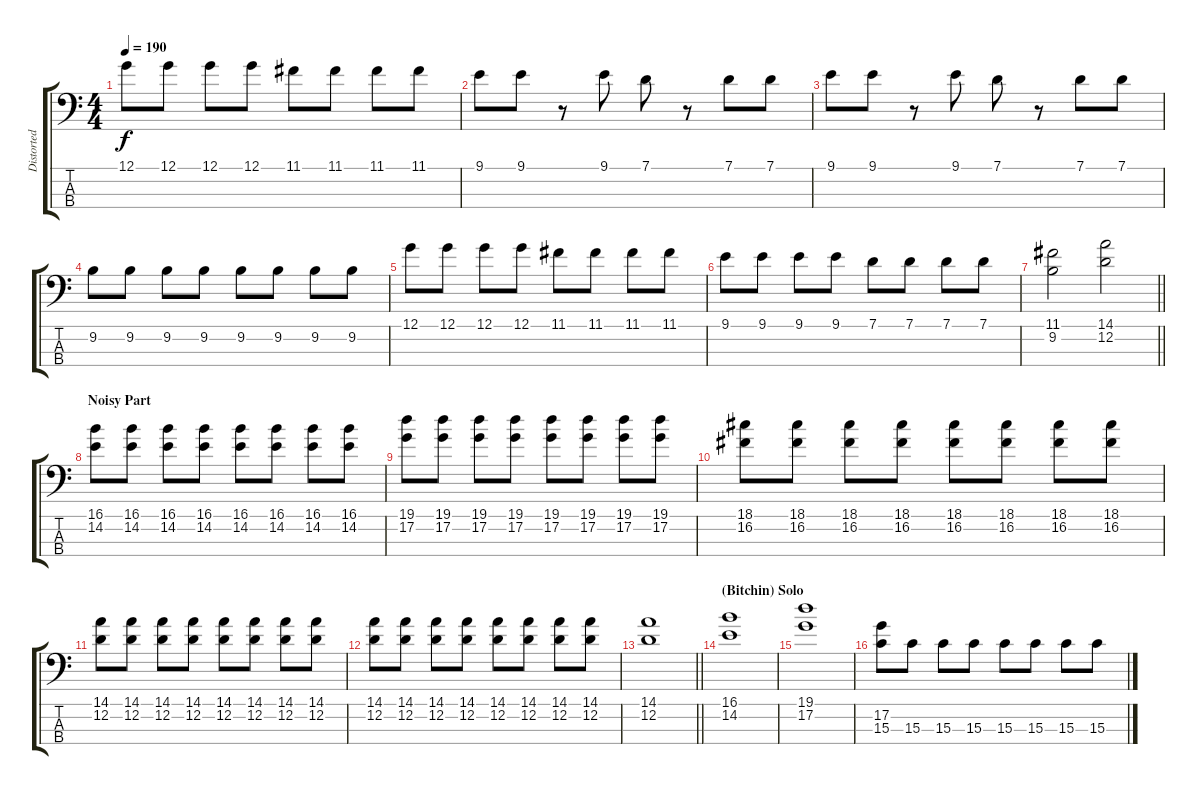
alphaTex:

\track ("Distorted Bass" "Distorted ") {instrument electricbasspick}
\staff {score tabs}
\tuning (G2 D2 A1 E1) {hide}
\ts (4 4)
\tempo 190
\clef f4
\ks c
12.1.8{dy f} 12.1.8 12.1.8 12.1.8 11.1.8 11.1.8 11.1.8 11.1.8 |
9.1.8 9.1.8 r.8 9.1.8 7.1.8 r.8 7.1.8 7.1.8 |
9.1.8 9.1.8 r.8 9.1.8 7.1.8 r.8 7.1.8 7.1.8 |
9.2.8 9.2.8 9.2.8 9.2.8 9.2.8 9.2.8 9.2.8 9.2.8 |
12.1.8 12.1.8 12.1.8 12.1.8 11.1.8 11.1.8 11.1.8 11.1.8 |
9.1.8 9.1.8 9.1.8 9.1.8 7.1.8 7.1.8 7.1.8 7.1.8 |
\barLineRight lightlight
(11.1 9.2).2{instrument distortionguitar} (14.1 12.2).2 |
\section ("" "Noisy Part")
(16.1 14.2).8{instrument distortionguitar} (16.1 14.2).8 (16.1 14.2).8 (16.1 14.2).8 (16.1 14.2).8 (16.1 14.2).8 (16.1 14.2).8 (16.1 14.2).8 |
(19.1 17.2).8{instrument distortionguitar} (19.1 17.2).8 (19.1 17.2).8 (19.1 17.2).8 (19.1 17.2).8 (19.1 17.2).8 (19.1 17.2).8 (19.1 17.2).8 |
(18.1 16.2).8 (18.1 16.2).8 (18.1 16.2).8 (18.1 16.2).8 (18.1 16.2).8 (18.1 16.2).8 (18.1 16.2).8 (18.1 16.2).8 |
(14.1 12.2).8 (14.1 12.2).8 (14.1 12.2).8 (14.1 12.2).8 (14.1 12.2).8 (14.1 12.2).8 (14.1 12.2).8 (14.1 12.2).8 |
(14.1 12.2).8 (14.1 12.2).8 (14.1 12.2).8 (14.1 12.2).8 (14.1 12.2).8 (14.1 12.2).8 (14.1 12.2).8 (14.1 12.2).8 |
\barLineRight lightlight
(14.1 12.2).1 |
\section ("" "(Bitchin) Solo")
(16.1 14.2).1 |
(19.1 17.2).1 |
(17.2 15.3).8 15.3.8 15.3.8 15.3.8 15.3.8 15.3.8 15.3.8 15.3.8
